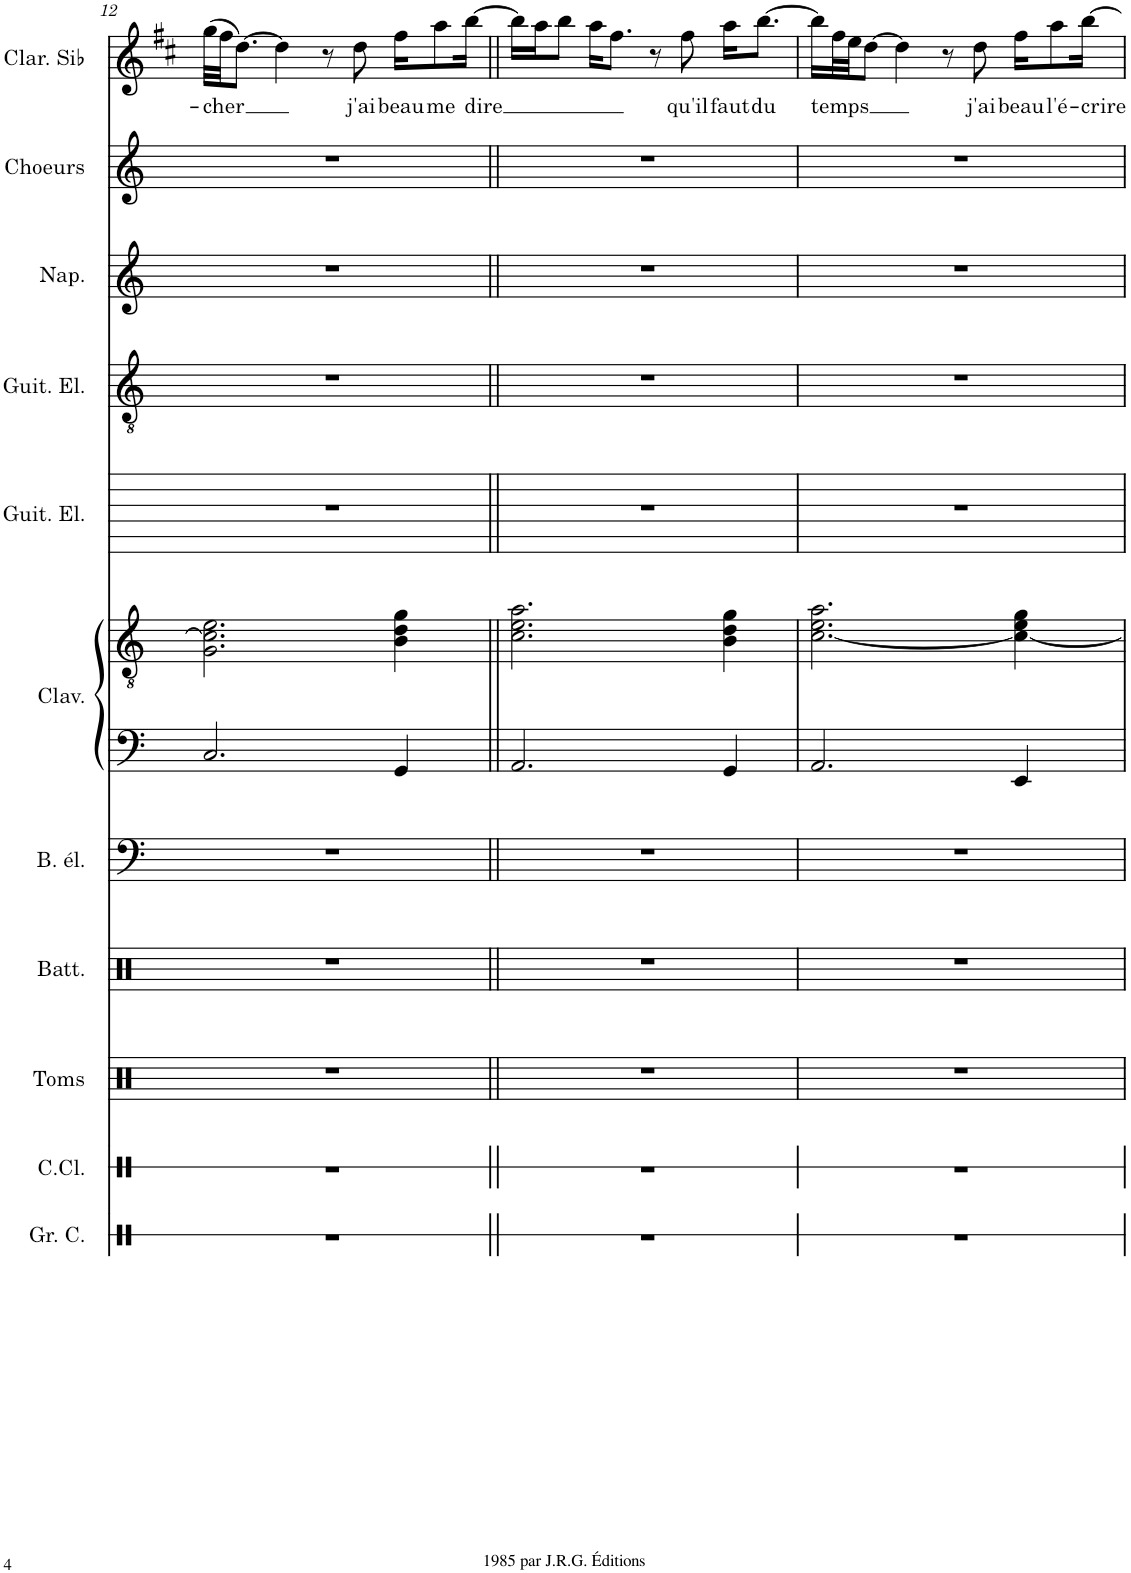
**kern	**kern	**kern	**kern	**kern	**kern	**kern	**kern	**kern	**kern	**kern	**kern	**text
*part11	*part10	*part9	*part8	*part7	*part6	*part6	*part5	*part4	*part3	*part2	*part1	*part1
*staff12	*staff11	*staff10	*staff9	*staff8	*staff7	*staff6	*staff5	*staff4	*staff3	*staff2	*staff1	*staff1
*I"Grosse caisse	*I"Caisse claire	*I"Toms	*I"Batterie	*I"Basse électrique	*I"Clavier	*	*I"Guitare électrique	*I"Guitare électrique	*I"Nappes	*I"Choeurs	*I"Clarinette en Sib	*
*I'Gr. C.	*I'C.Cl.	*I'Toms	*I'Batt.	*I'B. él.	*I'Clav.	*	*I'Guit. El.	*I'Guit. El.	*I'Nap.	*I'Choeurs	*I'Clar. Sib	*
!!LO:PB:g=z
*clefX	*clefX	*clefX	*clefX	*clefF4	*clefF4	*clefGv2	*	*clefGv2	*clefG2	*clefG2	*clefG2	*
*	*	*	*	*	*	*	*	*	*	*	*Trd1c2	*
*k[]	*k[]	*k[]	*k[]	*k[]	*k[]	*k[]	*k[]	*k[]	*k[]	*k[]	*k[f#c#]	*
*M4/4	*M4/4	*M4/4	*M4/4	*M4/4	*M4/4	*M4/4	*M4/4	*M4/4	*M4/4	*M4/4	*M4/4	*
=12	=12	=12	=12	=12	=12	=12	=12	=12	=12	=12	=12	=12
!	!	!	!	!	!	!	!	!	!	!	!	!LO:LY:b
1r	1r	1r	1r	1r	2.C/	2.G\ 2.c\] 2.e\	1r	1r	1r	1r	(32gg\LLL	-cher
.	.	.	.	.	.	.	.	.	.	.	32ff#\JJ	.
.	.	.	.	.	.	.	.	.	.	.	[8.dd\J)	.
.	.	.	.	.	.	.	.	.	.	.	4dd\]	.
.	.	.	.	.	.	.	.	.	.	.	8r	.
!	!	!	!	!	!	!	!	!	!	!	!	!LO:LY:b
.	.	.	.	.	.	.	.	.	.	.	8dd\	j'ai
!	!	!	!	!	!	!	!	!	!	!	!	!LO:LY:b
.	.	.	.	.	4GG/	4B\ 4d\ 4g\	.	.	.	.	16ff#\KL	beau
!	!	!	!	!	!	!	!	!	!	!	!	!LO:LY:b
.	.	.	.	.	.	.	.	.	.	.	8aa\	me
!	!	!	!	!	!	!	!	!	!	!	!	!LO:LY:b
.	.	.	.	.	.	.	.	.	.	.	[16bb\Jk	dire
=13||	=13||	=13||	=13||	=13||	=13||	=13||	=13||	=13||	=13||	=13||	=13||	=13||
1r	1r	1r	1r	1r	2.AA/	2.c\ 2.e\ 2.a\	1r	1r	1r	1r	16bb\LL]	.
.	.	.	.	.	.	.	.	.	.	.	16aa\J	.
.	.	.	.	.	.	.	.	.	.	.	8bb\J	.
.	.	.	.	.	.	.	.	.	.	.	16aa\KL	.
.	.	.	.	.	.	.	.	.	.	.	8.ff#\J	.
.	.	.	.	.	.	.	.	.	.	.	8r	.
!	!	!	!	!	!	!	!	!	!	!	!	!LO:LY:b
.	.	.	.	.	.	.	.	.	.	.	8ff#\	qu'il
!	!	!	!	!	!	!	!	!	!	!	!	!LO:LY:b
.	.	.	.	.	4GG/	4B\ 4d\ 4g\	.	.	.	.	16aa\KL	faut
!	!	!	!	!	!	!	!	!	!	!	!	!LO:LY:b
.	.	.	.	.	.	.	.	.	.	.	[8.bb\J	du
=14	=14	=14	=14	=14	=14	=14	=14	=14	=14	=14	=14	=14
!	!	!	!	!	!	!	!	!	!	!	!	!LO:LY:b
1r	1r	1r	1r	1r	2.AA/	[2.c\ 2.e\ 2.a\	1r	1r	1r	1r	16bb\LL]	temps
.	.	.	.	.	.	.	.	.	.	.	32ff#\L	.
.	.	.	.	.	.	.	.	.	.	.	32ee\JJ	.
.	.	.	.	.	.	.	.	.	.	.	[8dd\J	.
.	.	.	.	.	.	.	.	.	.	.	4dd\]	.
.	.	.	.	.	.	.	.	.	.	.	8r	.
!	!	!	!	!	!	!	!	!	!	!	!	!LO:LY:b
.	.	.	.	.	.	.	.	.	.	.	8dd\	j'ai
!	!	!	!	!	!	!	!	!	!	!	!	!LO:LY:b
.	.	.	.	.	4EE/	4c\_ 4e\ 4g\	.	.	.	.	16ff#\KL	beau
!	!	!	!	!	!	!	!	!	!	!	!	!LO:LY:b
.	.	.	.	.	.	.	.	.	.	.	8aa\	l'é-
!	!	!	!	!	!	!	!	!	!	!	!	!LO:LY:b
.	.	.	.	.	.	.	.	.	.	.	[16bb\Jk	-crire
=	=	=	=	=	=	=	=	=	=	=	=	=
*-	*-	*-	*-	*-	*-	*-	*-	*-	*-	*-	*-	*-
